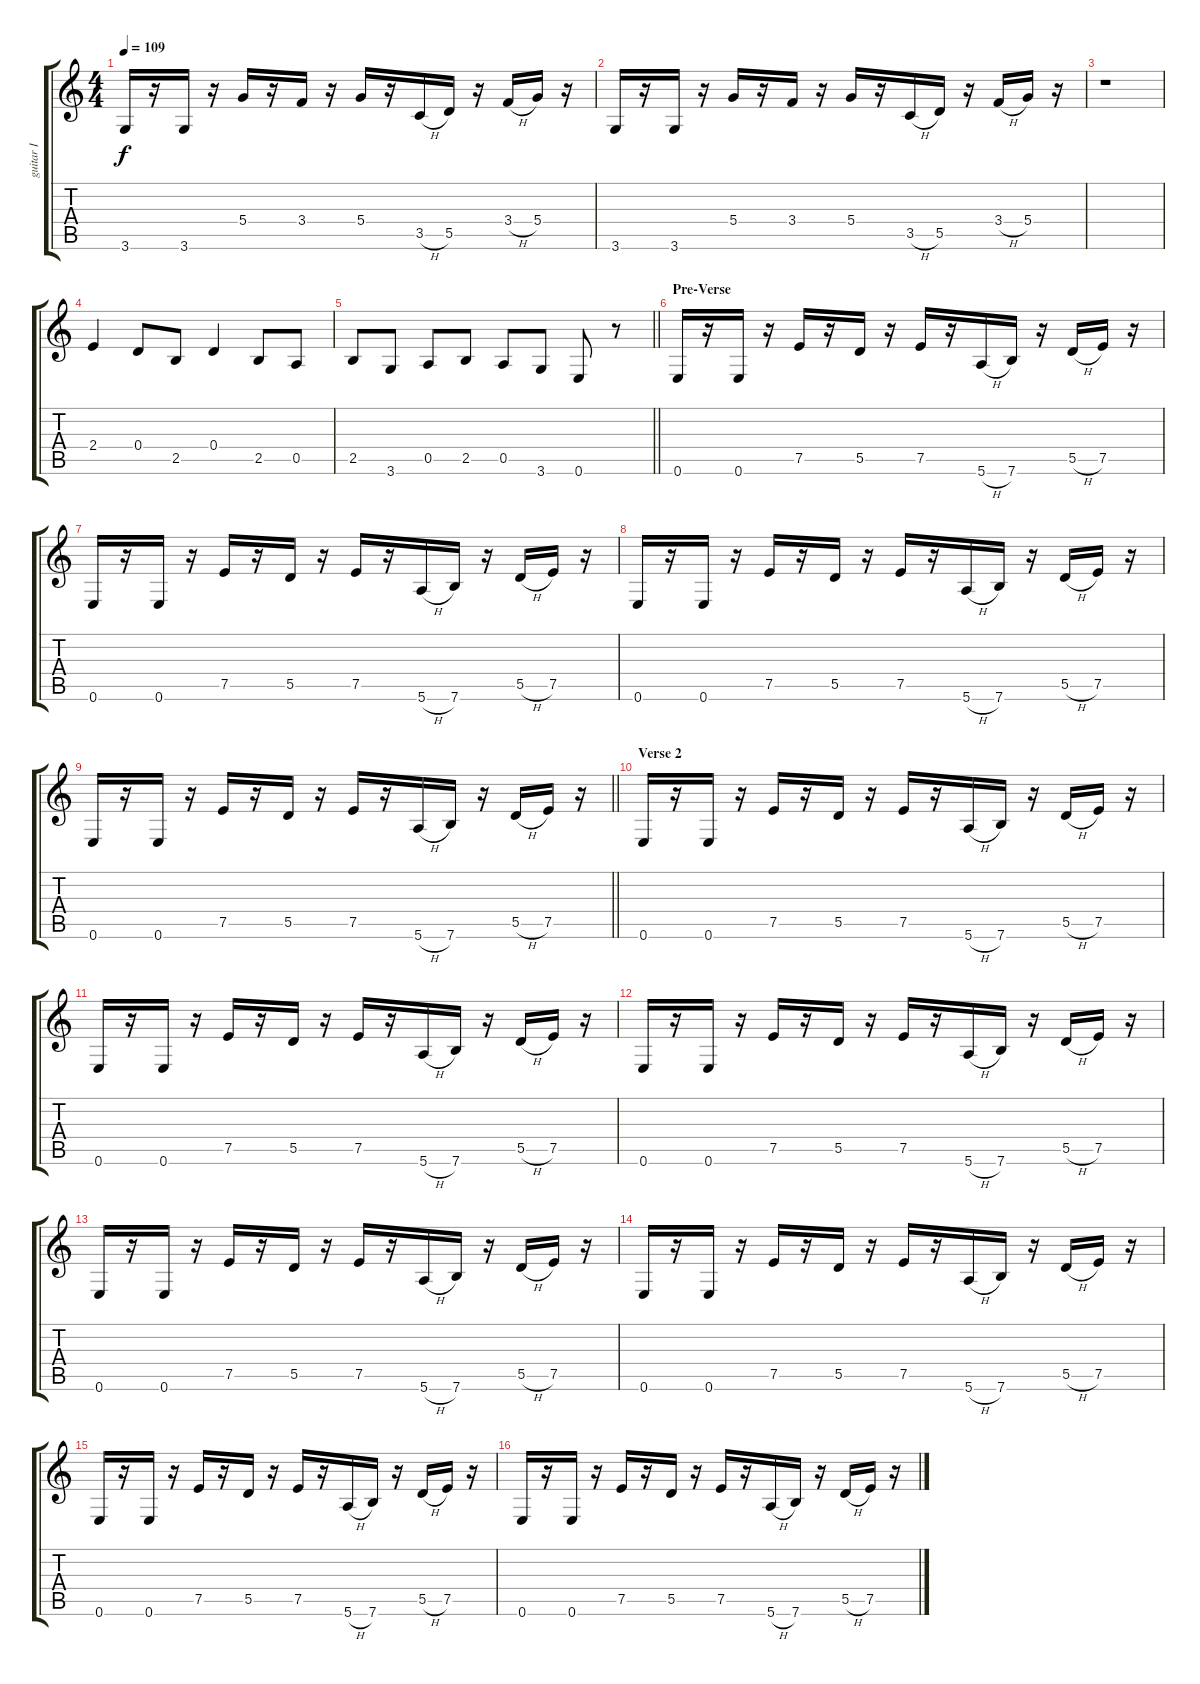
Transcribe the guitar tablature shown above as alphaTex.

\track ("guitar I" "guitar I") {instrument overdrivenguitar}
\staff {score tabs}
\tuning (E4 B3 G3 D3 A2 E2) {hide}
\ts (4 4)
\tempo 109
\clef g2
\ks aminor
3.6.16{dy f} r.16 3.6.16 r.16 5.4.16 r.16 3.4.16 r.16 5.4.16 r.16 3.5{h}.16 5.5.16 r.16 3.4{h}.16 5.4.16 r.16 |
3.6.16 r.16 3.6.16 r.16 5.4.16 r.16 3.4.16 r.16 5.4.16 r.16 3.5{h}.16 5.5.16 r.16 3.4{h}.16 5.4.16 r.16 |
r.1 |
2.4.4 0.4.8 2.5.8 0.4.4 2.5.8 0.5.8 |
\barLineRight lightlight
2.5.8 3.6.8 0.5.8 2.5.8 0.5.8 3.6.8 0.6.8 r.8 |
\section ("" "Pre-Verse")
0.6.16 r.16 0.6.16 r.16 7.5.16 r.16 5.5.16 r.16 7.5.16 r.16 5.6{h}.16 7.6.16 r.16 5.5{h}.16 7.5.16 r.16 |
0.6.16 r.16 0.6.16 r.16 7.5.16 r.16 5.5.16 r.16 7.5.16 r.16 5.6{h}.16 7.6.16 r.16 5.5{h}.16 7.5.16 r.16 |
0.6.16 r.16 0.6.16 r.16 7.5.16 r.16 5.5.16 r.16 7.5.16 r.16 5.6{h}.16 7.6.16 r.16 5.5{h}.16 7.5.16 r.16 |
\barLineRight lightlight
0.6.16 r.16 0.6.16 r.16 7.5.16 r.16 5.5.16 r.16 7.5.16 r.16 5.6{h}.16 7.6.16 r.16 5.5{h}.16 7.5.16 r.16 |
\section ("" "Verse 2")
0.6.16 r.16 0.6.16 r.16 7.5.16 r.16 5.5.16 r.16 7.5.16 r.16 5.6{h}.16 7.6.16 r.16 5.5{h}.16 7.5.16 r.16 |
0.6.16 r.16 0.6.16 r.16 7.5.16 r.16 5.5.16 r.16 7.5.16 r.16 5.6{h}.16 7.6.16 r.16 5.5{h}.16 7.5.16 r.16 |
0.6.16 r.16 0.6.16 r.16 7.5.16 r.16 5.5.16 r.16 7.5.16 r.16 5.6{h}.16 7.6.16 r.16 5.5{h}.16 7.5.16 r.16 |
0.6.16 r.16 0.6.16 r.16 7.5.16 r.16 5.5.16 r.16 7.5.16 r.16 5.6{h}.16 7.6.16 r.16 5.5{h}.16 7.5.16 r.16 |
0.6.16 r.16 0.6.16 r.16 7.5.16 r.16 5.5.16 r.16 7.5.16 r.16 5.6{h}.16 7.6.16 r.16 5.5{h}.16 7.5.16 r.16 |
0.6.16 r.16 0.6.16 r.16 7.5.16 r.16 5.5.16 r.16 7.5.16 r.16 5.6{h}.16 7.6.16 r.16 5.5{h}.16 7.5.16 r.16 |
0.6.16 r.16 0.6.16 r.16 7.5.16 r.16 5.5.16 r.16 7.5.16 r.16 5.6{h}.16 7.6.16 r.16 5.5{h}.16 7.5.16 r.16
